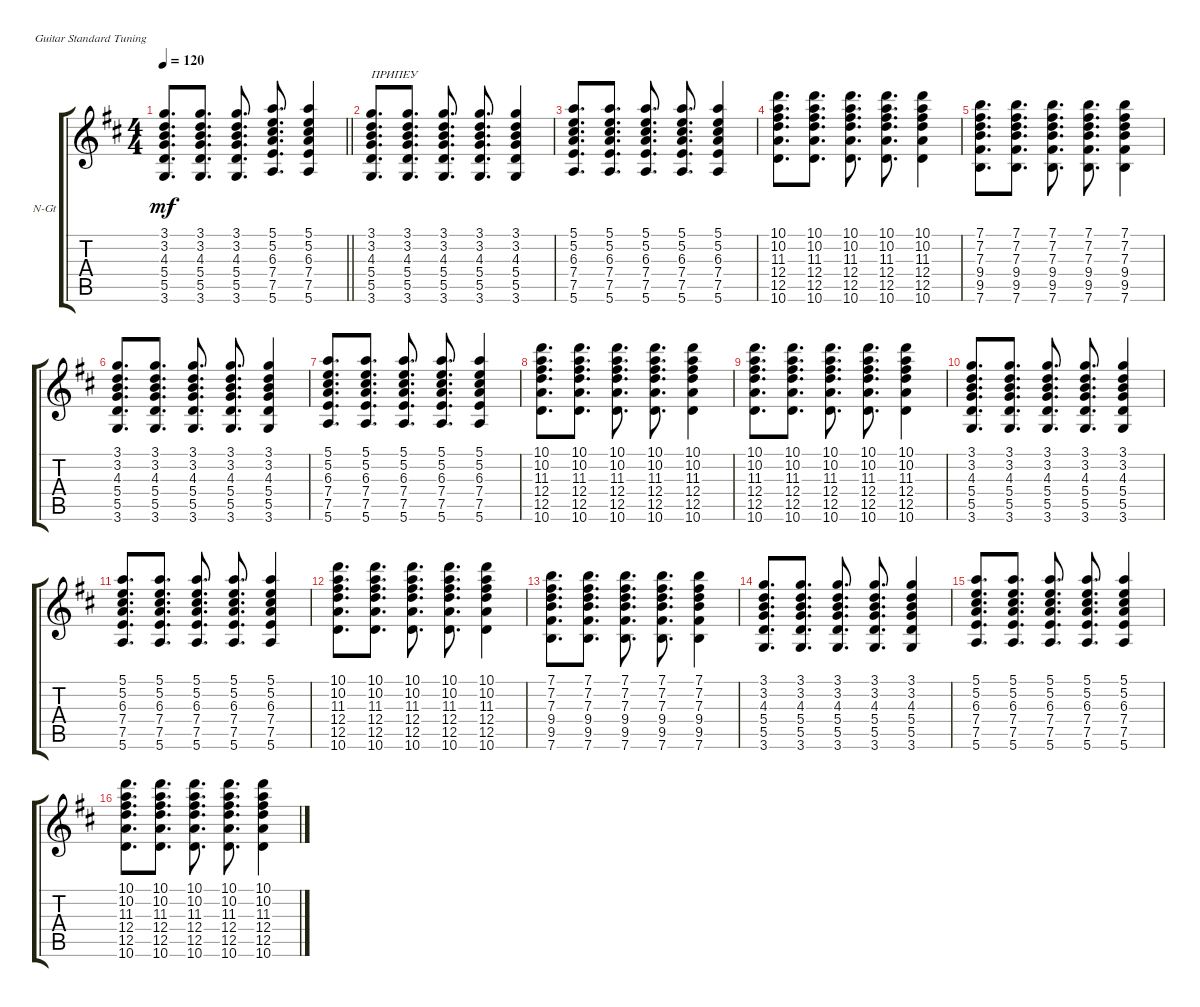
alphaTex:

\defaultSystemsLayout 4
\bracketExtendMode groupsimilarinstruments
\firstSystemTrackNameOrientation horizontal
\otherSystemsTrackNameOrientation horizontal
\track ("ЛЕВОЕ УХО" "N-Gt") {instrument acousticguitarsteel}
\staff {score tabs}
\tuning (E4 B3 G3 D3 A2 E2)
\ts (4 4)
\tempo 120
\clef g2
\scale
0.333333
\barLineRight lightlight
\ks d
(3.6 5.5 5.4 4.3 3.2 3.1).8{d dy mf} (3.6 5.5 5.4 4.3 3.2 3.1).8{d} (3.6 5.5 5.4 4.3 3.2 3.1).8{d} (7.5 7.4 6.3 5.2 5.1 5.6).8{d} (7.5 7.4 6.3 5.2 5.1 5.6).4 |
(3.6 5.5 5.4 4.3 3.2 3.1).8{d txt "ПРИПЕУ"} (3.6 5.5 5.4 4.3 3.2 3.1).8{d} (3.6 5.5 5.4 4.3 3.2 3.1).8{d} (3.6 5.5 5.4 4.3 3.2 3.1).8{d} (3.6 5.5 5.4 4.3 3.2 3.1).4 |
(7.5 7.4 6.3 5.2 5.1 5.6).8{d} (7.5 7.4 6.3 5.2 5.1 5.6).8{d} (7.5 7.4 6.3 5.2 5.1 5.6).8{d} (7.5 7.4 6.3 5.2 5.1 5.6).8{d} (7.5 7.4 6.3 5.2 5.1 5.6).4 |
(12.4 11.3 10.2 10.1 10.6 12.5).8{d} (12.4 11.3 10.2 10.1 10.6 12.5).8{d} (12.4 11.3 10.2 10.1 10.6 12.5).8{d} (12.4 11.3 10.2 10.1 10.6 12.5).8{d} (12.4 11.3 10.2 10.1 10.6 12.5).4 |
(9.5 9.4 7.3 7.2 7.1 7.6).8{d} (9.5 9.4 7.3 7.2 7.1 7.6).8{d} (9.5 9.4 7.3 7.2 7.1 7.6).8{d} (9.5 9.4 7.3 7.2 7.1 7.6).8{d} (9.5 9.4 7.3 7.2 7.1 7.6).4 |
(3.6 5.5 5.4 4.3 3.2 3.1).8{d} (3.6 5.5 5.4 4.3 3.2 3.1).8{d} (3.6 5.5 5.4 4.3 3.2 3.1).8{d} (3.6 5.5 5.4 4.3 3.2 3.1).8{d} (3.6 5.5 5.4 4.3 3.2 3.1).4 |
(7.5 7.4 6.3 5.2 5.1 5.6).8{d} (7.5 7.4 6.3 5.2 5.1 5.6).8{d} (7.5 7.4 6.3 5.2 5.1 5.6).8{d} (7.5 7.4 6.3 5.2 5.1 5.6).8{d} (7.5 7.4 6.3 5.2 5.1 5.6).4 |
(12.4 11.3 10.2 10.1 10.6 12.5).8{d} (12.4 11.3 10.2 10.1 10.6 12.5).8{d} (12.4 11.3 10.2 10.1 10.6 12.5).8{d} (12.4 11.3 10.2 10.1 10.6 12.5).8{d} (12.4 11.3 10.2 10.1 10.6 12.5).4 |
(12.4 11.3 10.2 10.1 10.6 12.5).8{d} (12.4 11.3 10.2 10.1 10.6 12.5).8{d} (12.4 11.3 10.2 10.1 10.6 12.5).8{d} (12.4 11.3 10.2 10.1 10.6 12.5).8{d} (12.4 11.3 10.2 10.1 10.6 12.5).4 |
(3.6 5.5 5.4 4.3 3.2 3.1).8{d} (3.6 5.5 5.4 4.3 3.2 3.1).8{d} (3.6 5.5 5.4 4.3 3.2 3.1).8{d} (3.6 5.5 5.4 4.3 3.2 3.1).8{d} (3.6 5.5 5.4 4.3 3.2 3.1).4 |
(7.5 7.4 6.3 5.2 5.1 5.6).8{d} (7.5 7.4 6.3 5.2 5.1 5.6).8{d} (7.5 7.4 6.3 5.2 5.1 5.6).8{d} (7.5 7.4 6.3 5.2 5.1 5.6).8{d} (7.5 7.4 6.3 5.2 5.1 5.6).4 |
(12.4 11.3 10.2 10.1 10.6 12.5).8{d} (12.4 11.3 10.2 10.1 10.6 12.5).8{d} (12.4 11.3 10.2 10.1 10.6 12.5).8{d} (12.4 11.3 10.2 10.1 10.6 12.5).8{d} (12.4 11.3 10.2 10.1 10.6 12.5).4 |
(9.5 9.4 7.3 7.2 7.1 7.6).8{d} (9.5 9.4 7.3 7.2 7.1 7.6).8{d} (9.5 9.4 7.3 7.2 7.1 7.6).8{d} (9.5 9.4 7.3 7.2 7.1 7.6).8{d} (9.5 9.4 7.3 7.2 7.1 7.6).4 |
(3.6 5.5 5.4 4.3 3.2 3.1).8{d} (3.6 5.5 5.4 4.3 3.2 3.1).8{d} (3.6 5.5 5.4 4.3 3.2 3.1).8{d} (3.6 5.5 5.4 4.3 3.2 3.1).8{d} (3.6 5.5 5.4 4.3 3.2 3.1).4 |
(7.5 7.4 6.3 5.2 5.1 5.6).8{d} (7.5 7.4 6.3 5.2 5.1 5.6).8{d} (7.5 7.4 6.3 5.2 5.1 5.6).8{d} (7.5 7.4 6.3 5.2 5.1 5.6).8{d} (7.5 7.4 6.3 5.2 5.1 5.6).4 |
(12.4 11.3 10.2 10.1 10.6 12.5).8{d} (12.4 11.3 10.2 10.1 10.6 12.5).8{d} (12.4 11.3 10.2 10.1 10.6 12.5).8{d} (12.4 11.3 10.2 10.1 10.6 12.5).8{d} (12.4 11.3 10.2 10.1 10.6 12.5).4
